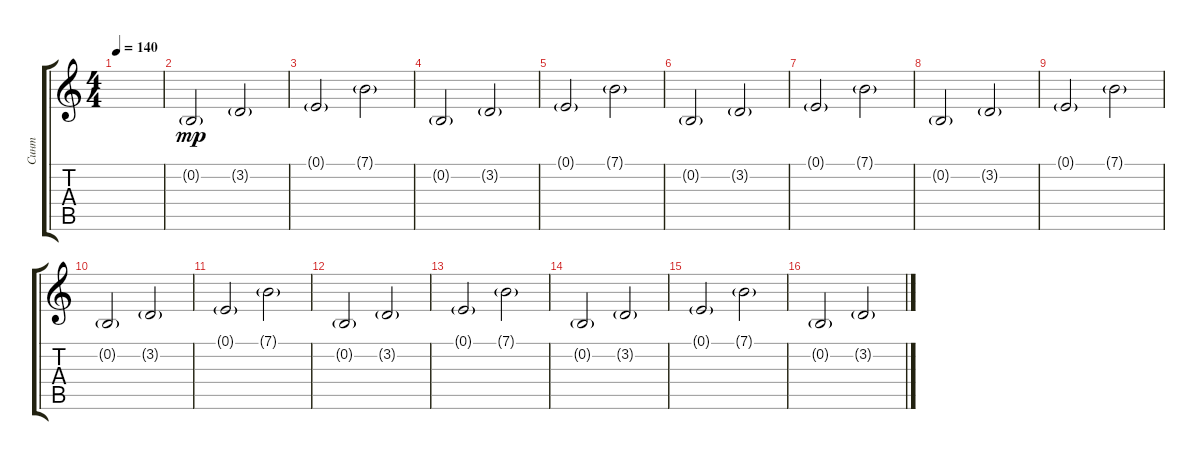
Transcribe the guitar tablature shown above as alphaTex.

\track ("Синт" "Синт") {instrument lead2sawtooth}
\staff {score tabs}
\tuning (E4 B3 G3 D3 A2 E2) {hide}
\ts (4 4)
\tempo 140
\clef g2
\ks c
|
0.2{g}.2{dy mp} 3.2{g}.2 |
0.1{g}.2 7.1{g}.2 |
0.2{g}.2 3.2{g}.2 |
0.1{g}.2 7.1{g}.2 |
0.2{g}.2 3.2{g}.2 |
0.1{g}.2 7.1{g}.2 |
0.2{g}.2 3.2{g}.2 |
0.1{g}.2 7.1{g}.2 |
0.2{g}.2 3.2{g}.2 |
0.1{g}.2 7.1{g}.2 |
0.2{g}.2 3.2{g}.2 |
0.1{g}.2 7.1{g}.2 |
0.2{g}.2 3.2{g}.2 |
0.1{g}.2 7.1{g}.2 |
0.2{g}.2 3.2{g}.2
